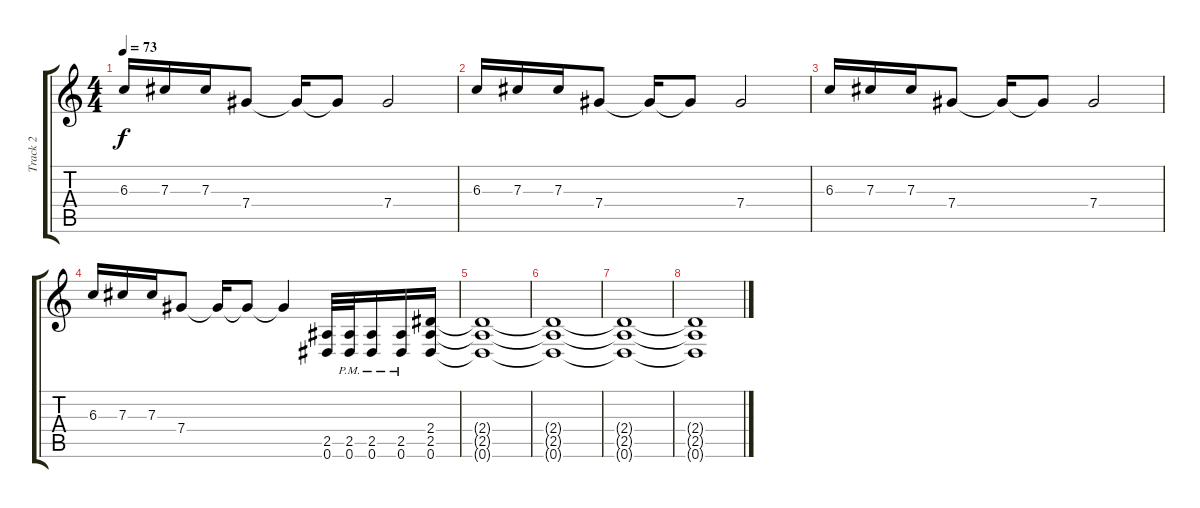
\track ("Track 2" "Track 2") {instrument distortionguitar}
\staff {score tabs}
\tuning (Eb4 Bb3 Gb3 Db3 Ab2 Eb2) {hide}
\ts (4 4)
\tempo 73
\clef g2
\ks c
6.3.16{dy f} 7.3.16 7.3.16 7.4.8 7.4{t}.16 7.4{t}.8 7.4.2 |
6.3.16 7.3.16 7.3.16 7.4.8 7.4{t}.16 7.4{t}.8 7.4.2 |
6.3.16 7.3.16 7.3.16 7.4.8 7.4{t}.16 7.4{t}.8 7.4.2 |
6.3.16 7.3.16 7.3.16 7.4.8 7.4{t}.16 7.4{t}.8 7.4{t}.4 (2.5 0.6).32 (2.5{pm} 0.6{pm}).32 (2.5{pm} 0.6{pm}).16 (2.5{pm} 0.6{pm}).16 (2.4 2.5 0.6).16 |
(2.4{t} 2.5{t} 0.6{t}).1{volume 6} |
(2.4{t} 2.5{t} 0.6{t}).1 |
(2.4{t} 2.5{t} 0.6{t}).1 |
(2.4{t} 2.5{t} 0.6{t}).1
